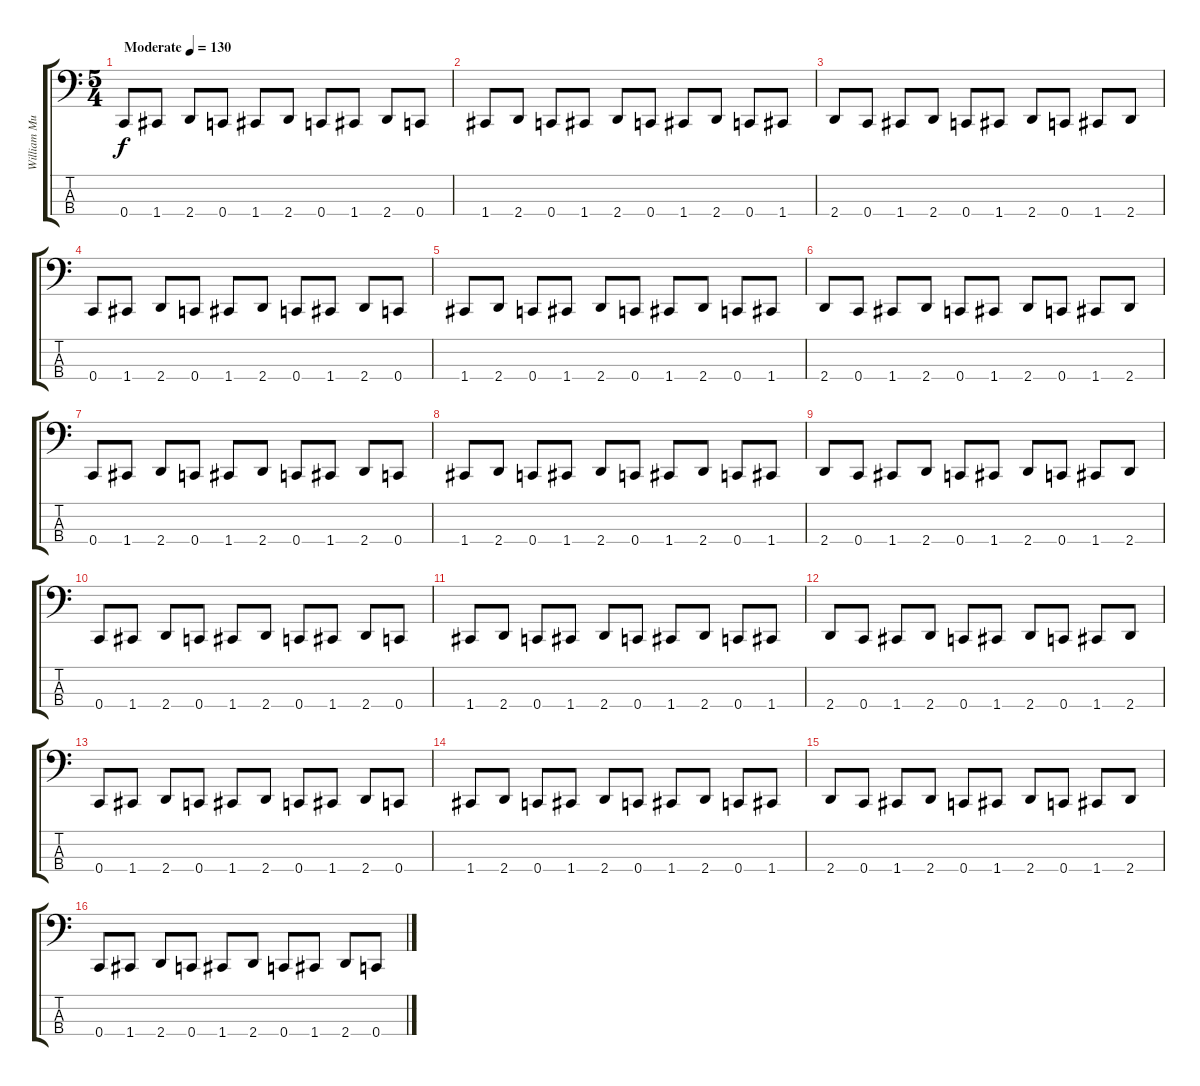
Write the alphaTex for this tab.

\track ("William Murderface" "William Mu") {instrument electricbassfinger}
\staff {score tabs}
\tuning (Eb2 Bb1 F1 C1) {hide}
\ts (5 4)
\tempo (130 "Moderate")
\clef f4
\ks c
0.4.8{dy f instrument electricbassfinger} 1.4.8 2.4.8 0.4.8 1.4.8 2.4.8 0.4.8 1.4.8 2.4.8 0.4.8 |
1.4.8 2.4.8 0.4.8 1.4.8 2.4.8 0.4.8 1.4.8 2.4.8 0.4.8 1.4.8 |
2.4.8 0.4.8 1.4.8 2.4.8 0.4.8 1.4.8 2.4.8 0.4.8 1.4.8 2.4.8 |
0.4.8 1.4.8 2.4.8 0.4.8 1.4.8 2.4.8 0.4.8 1.4.8 2.4.8 0.4.8 |
1.4.8 2.4.8 0.4.8 1.4.8 2.4.8 0.4.8 1.4.8 2.4.8 0.4.8 1.4.8 |
2.4.8 0.4.8 1.4.8 2.4.8 0.4.8 1.4.8 2.4.8 0.4.8 1.4.8 2.4.8 |
0.4.8 1.4.8 2.4.8 0.4.8 1.4.8 2.4.8 0.4.8 1.4.8 2.4.8 0.4.8 |
1.4.8 2.4.8 0.4.8 1.4.8 2.4.8 0.4.8 1.4.8 2.4.8 0.4.8 1.4.8 |
2.4.8 0.4.8 1.4.8 2.4.8 0.4.8 1.4.8 2.4.8 0.4.8 1.4.8 2.4.8 |
0.4.8 1.4.8 2.4.8 0.4.8 1.4.8 2.4.8 0.4.8 1.4.8 2.4.8 0.4.8 |
1.4.8 2.4.8 0.4.8 1.4.8 2.4.8 0.4.8 1.4.8 2.4.8 0.4.8 1.4.8 |
2.4.8 0.4.8 1.4.8 2.4.8 0.4.8 1.4.8 2.4.8 0.4.8 1.4.8 2.4.8 |
0.4.8 1.4.8 2.4.8 0.4.8 1.4.8 2.4.8 0.4.8 1.4.8 2.4.8 0.4.8 |
1.4.8 2.4.8 0.4.8 1.4.8 2.4.8 0.4.8 1.4.8 2.4.8 0.4.8 1.4.8 |
2.4.8 0.4.8 1.4.8 2.4.8 0.4.8 1.4.8 2.4.8 0.4.8 1.4.8 2.4.8 |
0.4.8 1.4.8 2.4.8 0.4.8 1.4.8 2.4.8 0.4.8 1.4.8 2.4.8 0.4.8
